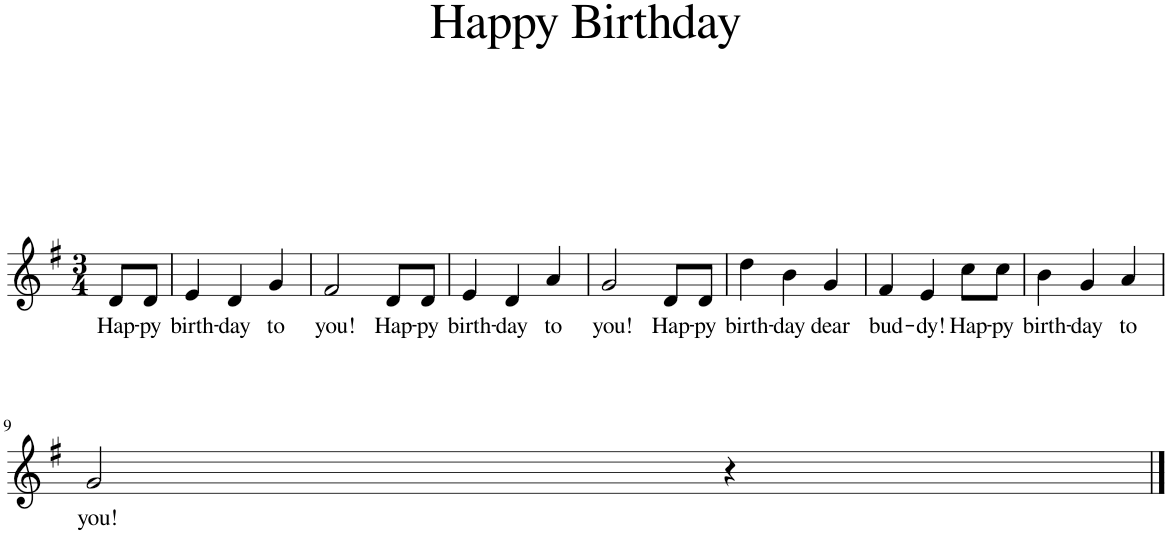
**kern	**text
*part1	*part1
*staff1	*staff1
*I"Piano	*
*I'Pno.	*
*clefG2	*
*k[f#]	*
*M3/4	*
=1	=1
!	!LO:LY:b
8d/L	Hap-
!	!LO:LY:b
8d/J	-py
=2	=2
!	!LO:LY:b
4e/	birth-
!	!LO:LY:b
4d/	-day
!	!LO:LY:b
4g/	to
=3	=3
!	!LO:LY:b
2f#/	you!
!	!LO:LY:b
8d/L	Hap-
!	!LO:LY:b
8d/J	-py
=4	=4
!	!LO:LY:b
4e/	birth-
!	!LO:LY:b
4d/	-day
!	!LO:LY:b
4a/	to
=5	=5
!	!LO:LY:b
2g/	you!
!	!LO:LY:b
8d/L	Hap-
!	!LO:LY:b
8d/J	-py
=6	=6
!	!LO:LY:b
4dd\	birth-
!	!LO:LY:b
4b\	-day
!	!LO:LY:b
4g/	dear
=7	=7
!	!LO:LY:b
4f#/	bud-
!	!LO:LY:b
4e/	-dy!
!	!LO:LY:b
8cc\L	Hap-
!	!LO:LY:b
8cc\J	-py
=8	=8
!	!LO:LY:b
4b\	birth-
!	!LO:LY:b
4g/	-day
!	!LO:LY:b
4a/	to
!!LO:LB:g=z
=9	=9
!	!LO:LY:b
2g/	you!
4r	.
==	==
*-	*-
